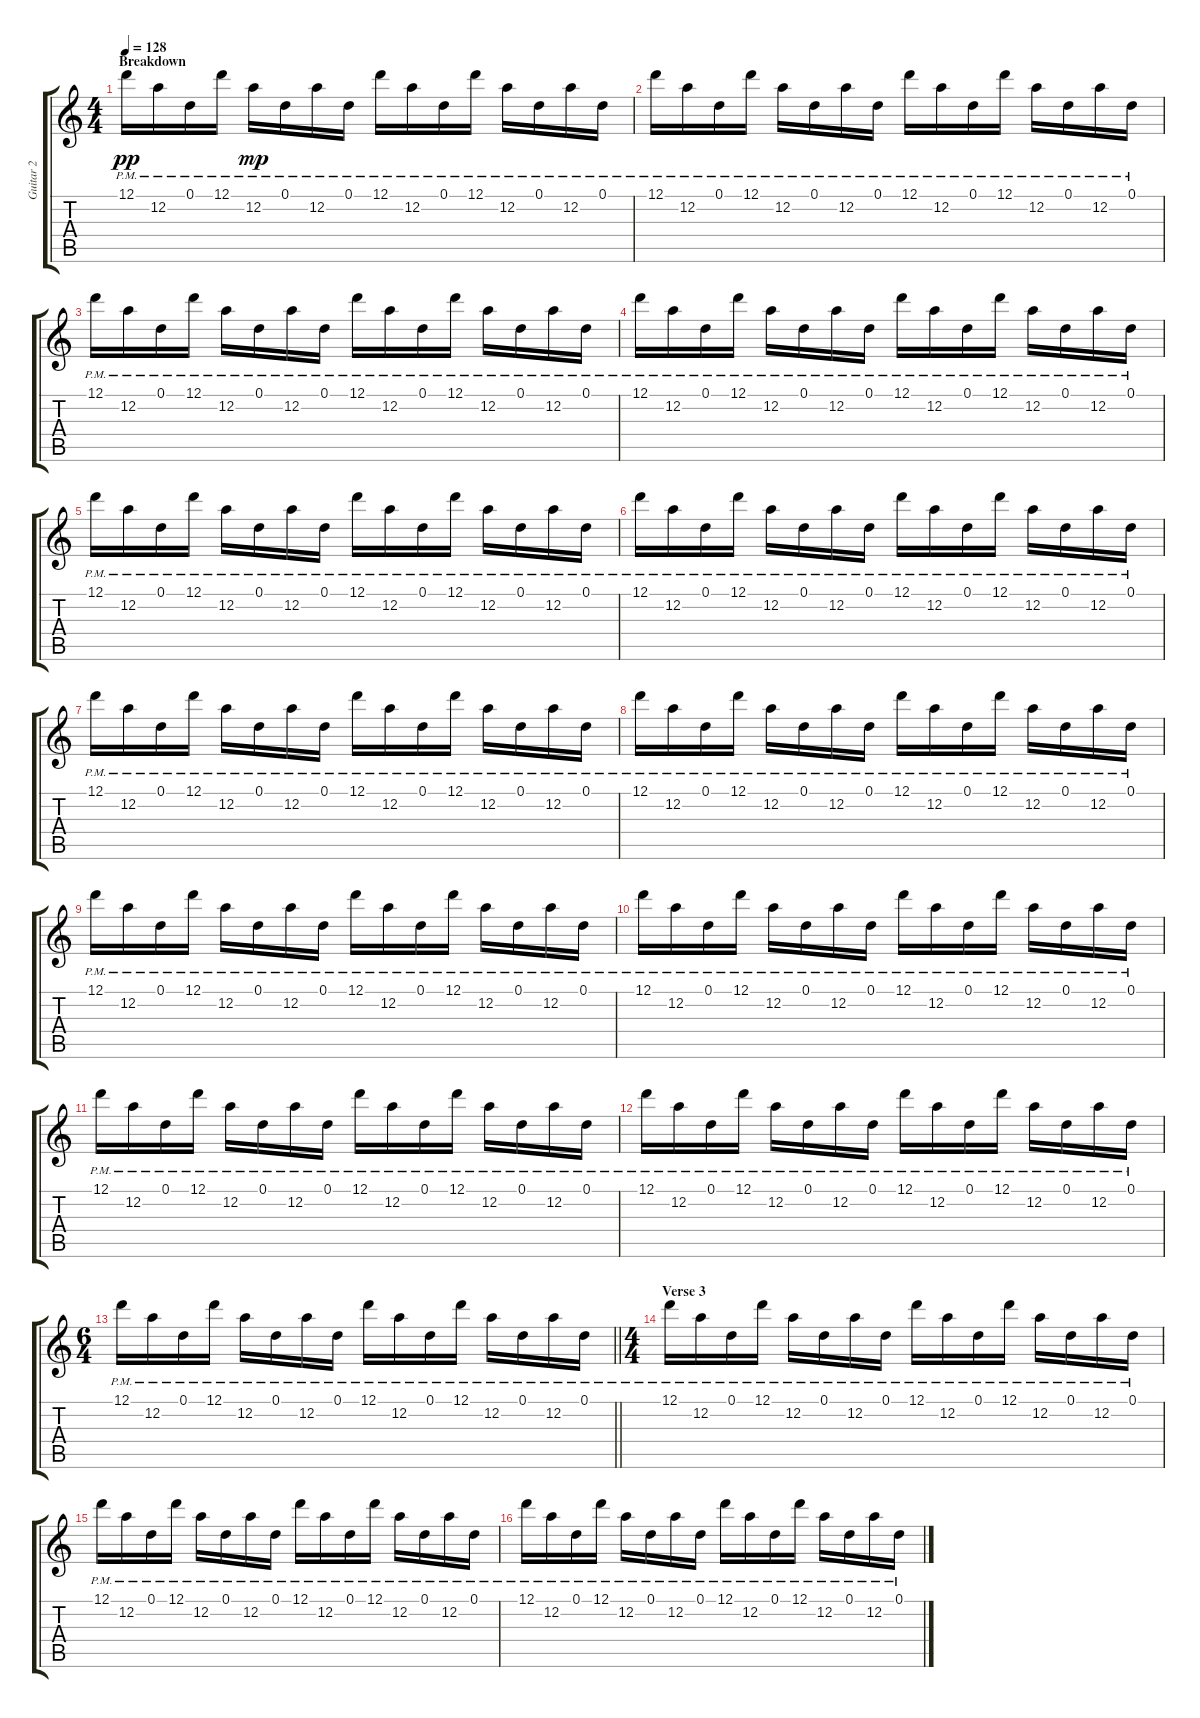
\track ("Guitar 2" "Guitar 2") {instrument distortionguitar}
\staff {score tabs}
\tuning (D4 A3 F3 C3 G2 D2) {hide}
\ts (4 4)
\section ("" "Breakdown")
\tempo 128
\clef g2
\ks c
12.1{pm}.16{dy pp} 12.2{pm}.16 0.1{pm}.16 12.1{pm}.16 12.2{pm}.16{dy mp} 0.1{pm}.16 12.2{pm}.16 0.1{pm}.16 12.1{pm}.16 12.2{pm}.16 0.1{pm}.16 12.1{pm}.16 12.2{pm}.16 0.1{pm}.16 12.2{pm}.16 0.1{pm}.16 |
12.1{pm}.16 12.2{pm}.16 0.1{pm}.16 12.1{pm}.16 12.2{pm}.16 0.1{pm}.16 12.2{pm}.16 0.1{pm}.16 12.1{pm}.16 12.2{pm}.16 0.1{pm}.16 12.1{pm}.16 12.2{pm}.16 0.1{pm}.16 12.2{pm}.16 0.1{pm}.16 |
12.1{pm}.16 12.2{pm}.16 0.1{pm}.16 12.1{pm}.16 12.2{pm}.16 0.1{pm}.16 12.2{pm}.16 0.1{pm}.16 12.1{pm}.16 12.2{pm}.16 0.1{pm}.16 12.1{pm}.16 12.2{pm}.16 0.1{pm}.16 12.2{pm}.16 0.1{pm}.16 |
12.1{pm}.16 12.2{pm}.16 0.1{pm}.16 12.1{pm}.16 12.2{pm}.16 0.1{pm}.16 12.2{pm}.16 0.1{pm}.16 12.1{pm}.16 12.2{pm}.16 0.1{pm}.16 12.1{pm}.16 12.2{pm}.16 0.1{pm}.16 12.2{pm}.16 0.1{pm}.16 |
12.1{pm}.16 12.2{pm}.16 0.1{pm}.16 12.1{pm}.16 12.2{pm}.16 0.1{pm}.16 12.2{pm}.16 0.1{pm}.16 12.1{pm}.16 12.2{pm}.16 0.1{pm}.16 12.1{pm}.16 12.2{pm}.16 0.1{pm}.16 12.2{pm}.16 0.1{pm}.16 |
12.1{pm}.16 12.2{pm}.16 0.1{pm}.16 12.1{pm}.16 12.2{pm}.16 0.1{pm}.16 12.2{pm}.16 0.1{pm}.16 12.1{pm}.16 12.2{pm}.16 0.1{pm}.16 12.1{pm}.16 12.2{pm}.16 0.1{pm}.16 12.2{pm}.16 0.1{pm}.16 |
12.1{pm}.16 12.2{pm}.16 0.1{pm}.16 12.1{pm}.16 12.2{pm}.16 0.1{pm}.16 12.2{pm}.16 0.1{pm}.16 12.1{pm}.16 12.2{pm}.16 0.1{pm}.16 12.1{pm}.16 12.2{pm}.16 0.1{pm}.16 12.2{pm}.16 0.1{pm}.16 |
12.1{pm}.16 12.2{pm}.16 0.1{pm}.16 12.1{pm}.16 12.2{pm}.16 0.1{pm}.16 12.2{pm}.16 0.1{pm}.16 12.1{pm}.16 12.2{pm}.16 0.1{pm}.16 12.1{pm}.16 12.2{pm}.16 0.1{pm}.16 12.2{pm}.16 0.1{pm}.16 |
12.1{pm}.16 12.2{pm}.16 0.1{pm}.16 12.1{pm}.16 12.2{pm}.16 0.1{pm}.16 12.2{pm}.16 0.1{pm}.16 12.1{pm}.16 12.2{pm}.16 0.1{pm}.16 12.1{pm}.16 12.2{pm}.16 0.1{pm}.16 12.2{pm}.16 0.1{pm}.16 |
12.1{pm}.16 12.2{pm}.16 0.1{pm}.16 12.1{pm}.16 12.2{pm}.16 0.1{pm}.16 12.2{pm}.16 0.1{pm}.16 12.1{pm}.16 12.2{pm}.16 0.1{pm}.16 12.1{pm}.16 12.2{pm}.16 0.1{pm}.16 12.2{pm}.16 0.1{pm}.16 |
12.1{pm}.16 12.2{pm}.16 0.1{pm}.16 12.1{pm}.16 12.2{pm}.16 0.1{pm}.16 12.2{pm}.16 0.1{pm}.16 12.1{pm}.16 12.2{pm}.16 0.1{pm}.16 12.1{pm}.16 12.2{pm}.16 0.1{pm}.16 12.2{pm}.16 0.1{pm}.16 |
12.1{pm}.16 12.2{pm}.16 0.1{pm}.16 12.1{pm}.16 12.2{pm}.16 0.1{pm}.16 12.2{pm}.16 0.1{pm}.16 12.1{pm}.16 12.2{pm}.16 0.1{pm}.16 12.1{pm}.16 12.2{pm}.16 0.1{pm}.16 12.2{pm}.16 0.1{pm}.16 |
\ts (6 4)
\barLineRight lightlight
12.1{pm}.16 12.2{pm}.16 0.1{pm}.16 12.1{pm}.16 12.2{pm}.16 0.1{pm}.16 12.2{pm}.16 0.1{pm}.16 12.1{pm}.16 12.2{pm}.16 0.1{pm}.16 12.1{pm}.16 12.2{pm}.16 0.1{pm}.16 12.2{pm}.16 0.1{pm}.16 |
\ts (4 4)
\section ("" "Verse 3")
12.1{pm}.16 12.2{pm}.16 0.1{pm}.16 12.1{pm}.16 12.2{pm}.16 0.1{pm}.16 12.2{pm}.16 0.1{pm}.16 12.1{pm}.16 12.2{pm}.16 0.1{pm}.16 12.1{pm}.16 12.2{pm}.16 0.1{pm}.16 12.2{pm}.16 0.1{pm}.16 |
12.1{pm}.16 12.2{pm}.16 0.1{pm}.16 12.1{pm}.16 12.2{pm}.16 0.1{pm}.16 12.2{pm}.16 0.1{pm}.16 12.1{pm}.16 12.2{pm}.16 0.1{pm}.16 12.1{pm}.16 12.2{pm}.16 0.1{pm}.16 12.2{pm}.16 0.1{pm}.16 |
12.1{pm}.16 12.2{pm}.16 0.1{pm}.16 12.1{pm}.16 12.2{pm}.16 0.1{pm}.16 12.2{pm}.16 0.1{pm}.16 12.1{pm}.16 12.2{pm}.16 0.1{pm}.16 12.1{pm}.16 12.2{pm}.16 0.1{pm}.16 12.2{pm}.16 0.1{pm}.16
